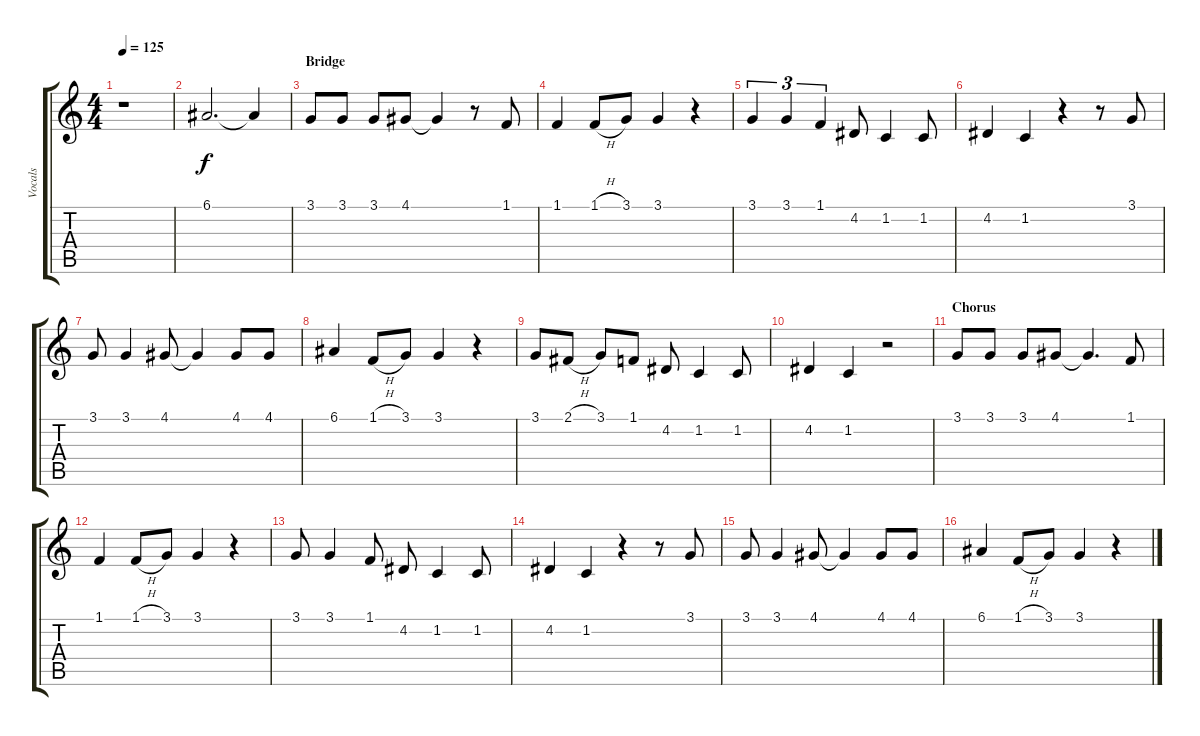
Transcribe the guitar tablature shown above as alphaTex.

\track ("Vocals" "Vocals") {instrument clarinet}
\staff {score tabs}
\tuning (E4 B3 G3 D3 A2 E2) {hide}
\ts (4 4)
\tempo 125
\clef g2
\ks c
r.1{dy f} |
6.1.2{d} 6.1{t}.4 |
\section ("" "Bridge")
3.1.8 3.1.8 3.1.8 4.1.8 4.1{t}.4 r.8 1.1.8 |
1.1.4 1.1{h}.8 3.1.8 3.1.4 r.4 |
3.1.4{tu (3 2)} 3.1.4{tu (3 2)} 1.1.4{tu (3 2)} 4.2.8 1.2.4 1.2.8 |
4.2.4 1.2.4 r.4 r.8 3.1.8 |
3.1.8 3.1.4 4.1.8 4.1{t}.4 4.1.8 4.1.8 |
6.1.4 1.1{h}.8 3.1.8 3.1.4 r.4 |
3.1.8 2.1{h}.8 3.1.8 1.1.8 4.2.8 1.2.4 1.2.8 |
4.2.4 1.2.4 r.2 |
\section ("" "Chorus")
3.1.8 3.1.8 3.1.8 4.1.8 4.1{t}.4{d} 1.1.8 |
1.1.4 1.1{h}.8 3.1.8 3.1.4 r.4 |
3.1.8 3.1.4 1.1.8 4.2.8 1.2.4 1.2.8 |
4.2.4 1.2.4 r.4 r.8 3.1.8 |
3.1.8 3.1.4 4.1.8 4.1{t}.4 4.1.8 4.1.8 |
6.1.4 1.1{h}.8 3.1.8 3.1.4 r.4
